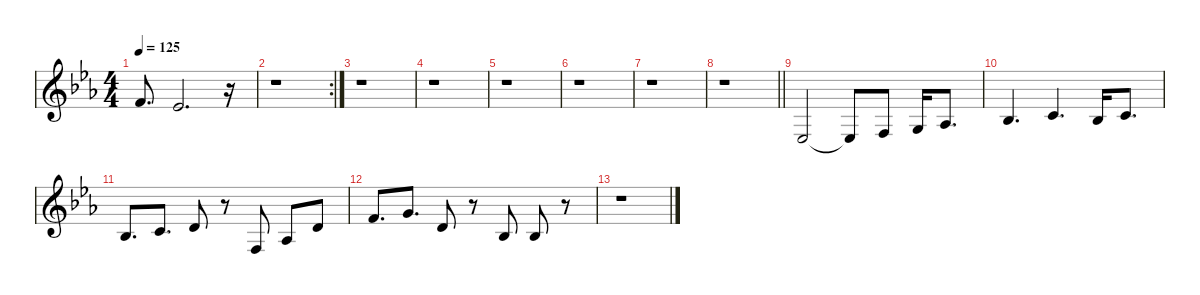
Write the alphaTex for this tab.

\defaultSystemsLayout 4
\hideDynamics
\bracketExtendMode nobrackets
\singleTrackTrackNamePolicy hidden
\multiTrackTrackNamePolicy hidden
\firstSystemTrackNameMode fullname
\firstSystemTrackNameOrientation horizontal
\otherSystemsTrackNameOrientation horizontal
\track ("Effect 2" "led.synth.") {instrument lead1square}
\staff {score}
\tuning (E4 B3 G3 D3 A2 E2)
\ts (4 4)
\tempo 125
\clef g2
\ks eb
1.1{acc forcenatural}.8{d dy f beam Up} 4.2{acc b}.2{d beam Up} r.16{beam Up} |
\rc 2
r.1{beam Down} |
r.1{beam Down} |
r.1{beam Down} |
r.1{beam Down} |
r.1{beam Down} |
r.1{beam Down} |
\barLineRight lightlight
r.1{beam Down} |
1.4{acc b}.2{beam Up} 1.4{t acc b}.8{beam Up} 3.4{acc forcenatural}.8{beam Up} 0.3{acc forcenatural}.16{beam Up} 1.3{acc b}.8{d beam Up} |
3.3{acc b}.4{d beam Up} 1.2{acc forcenatural}.4{d beam Up} 3.3{acc b}.16{beam Up} 1.2{acc forcenatural}.8{d beam Up} |
3.3{acc b}.8{d beam Up} 1.2{acc forcenatural}.8{d beam Up} 3.2{acc forcenatural}.8{beam Up} r.8{beam Up} 3.4{acc forcenatural}.8{beam Up} 1.3{acc b}.8{beam Up} 3.2{acc forcenatural}.8{beam Up} |
1.1{acc forcenatural}.8{d beam Up} 3.1{acc forcenatural}.8{d beam Up} 3.2{acc forcenatural}.8{beam Up} r.8{beam Up} 3.3{acc b}.8{beam Up} 3.3{acc b}.8{beam Up} r.8{beam Up} |
r.1{beam Down}
